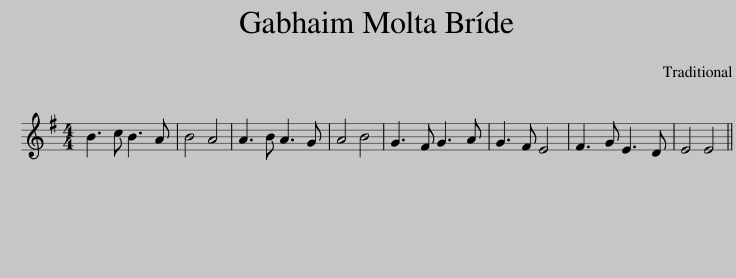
X:1
L:1/8
M:4/4
I:linebreak $
K:Emin
V:1 treble
V:1
 B3 c B3 A | B4 A4 | A3 B A3 G | A4 B4 | G3 F G3 A | %5
 G3 F E4 | F3 G E3 D | E4 E4 || %8
